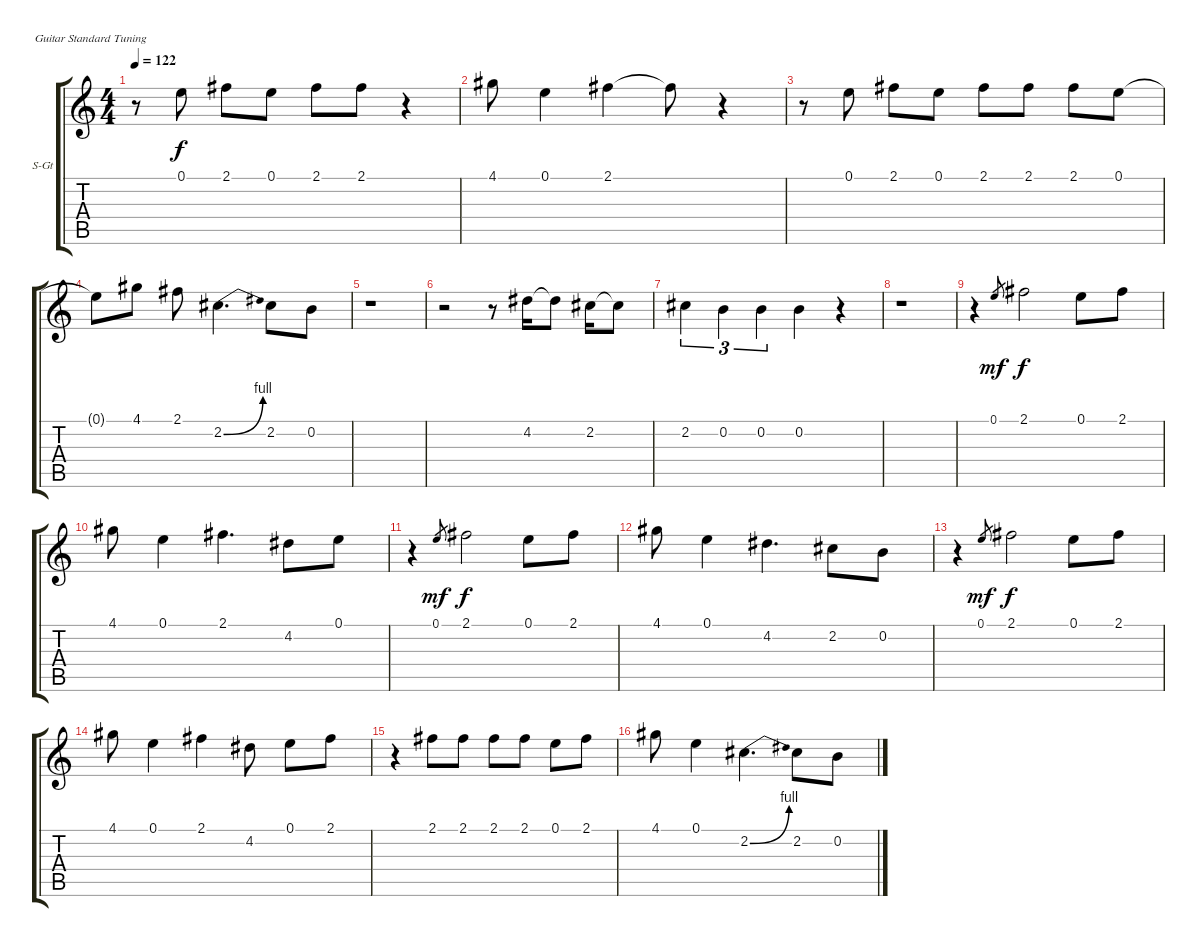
\bracketExtendMode groupsimilarinstruments
\firstSystemTrackNameOrientation horizontal
\otherSystemsTrackNameOrientation horizontal
\track ("Voice" "S-Gt") {instrument bagpipe}
\staff {score tabs}
\tuning (E4 B3 G3 D3 A2 E2)
\displaytranspose 12
\ts (4 4)
\tempo 122
\clef g2
\ks c
r.8{dy f} 0.1.8 2.1.8 0.1.8 2.1.8 2.1.8 r.4 |
4.1.8 0.1.4 2.1.4 2.1{t}.8 r.4 |
r.8 0.1.8 2.1.8 0.1.8 2.1.8 2.1.8 2.1.8 0.1.8 |
0.1{t}.8 4.1.8 2.1.8 2.2{be (bend 0 0 60 4)}.4{d} 2.2.8 0.2.8 |
r.1 |
r.2 r.8 4.2.16 4.2{t}.8 2.2.16 2.2{t}.8 |
2.2.4{tu (3 2)} 0.2.4{tu (3 2)} 0.2.4{tu (3 2)} 0.2.4 r.4 |
r.1 |
r.4 0.1.8{gr dy mf} 2.1.2{dy f} 0.1.8 2.1.8 |
4.1.8 0.1.4 2.1.4{d} 4.2.8 0.1.8 |
r.4 0.1.8{gr dy mf} 2.1.2{dy f} 0.1.8 2.1.8 |
4.1.8 0.1.4 4.2.4{d} 2.2.8 0.2.8 |
r.4 0.1.8{gr dy mf} 2.1.2{dy f} 0.1.8 2.1.8 |
4.1.8 0.1.4 2.1.4 4.2.8 0.1.8 2.1.8 |
r.4 2.1.8 2.1.8 2.1.8 2.1.8 0.1.8 2.1.8 |
4.1.8 0.1.4 2.2{be (bend 0 0 60 4)}.4{d} 2.2.8 0.2.8
